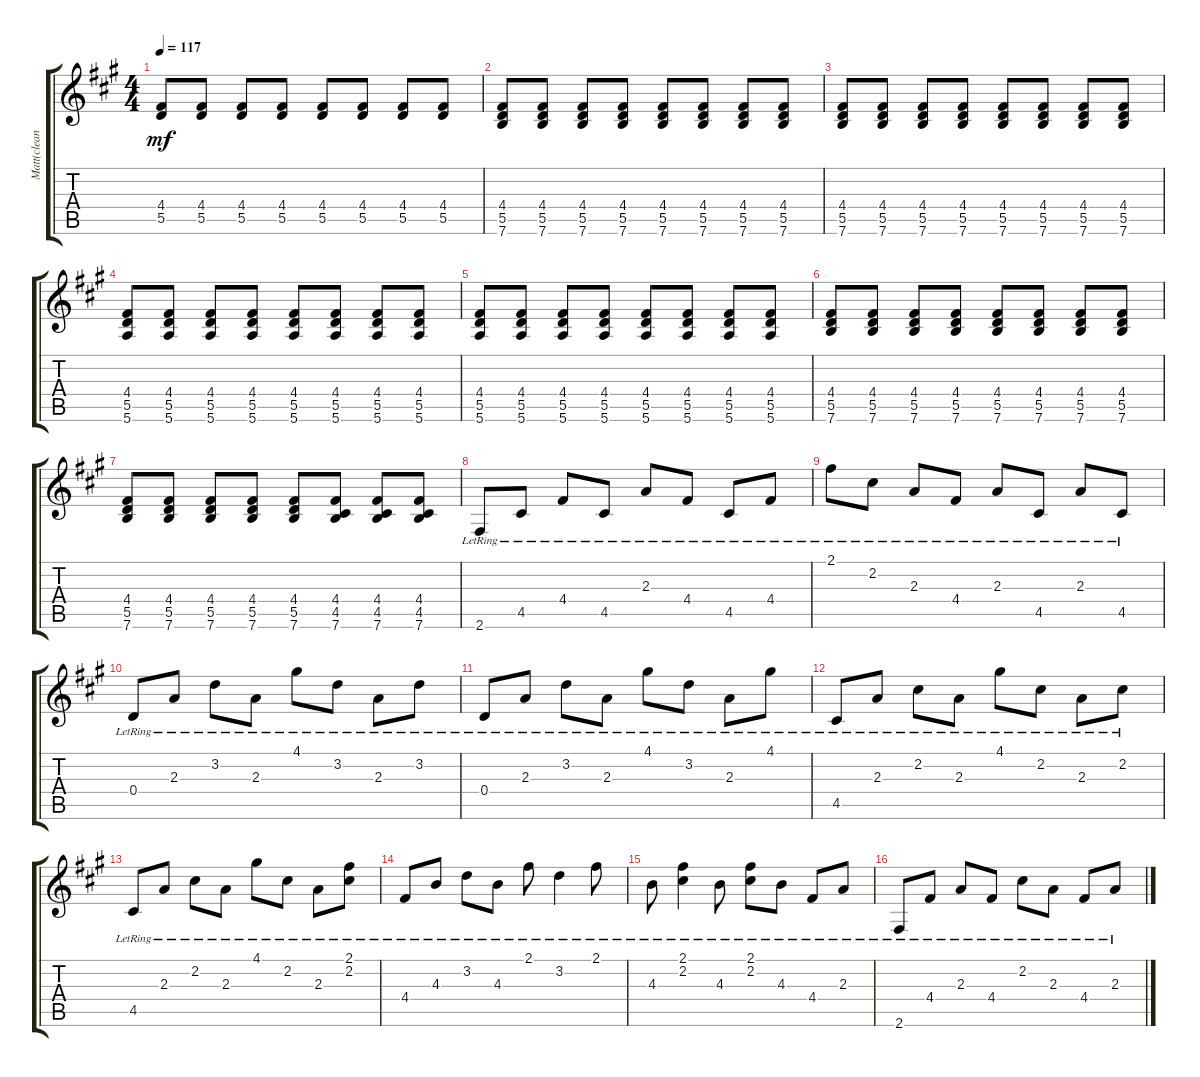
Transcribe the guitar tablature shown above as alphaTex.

\track ("Matt(clean)" "Matt(clean") {instrument electricguitarclean}
\staff {score tabs}
\tuning (E4 B3 G3 D3 A2 E2) {hide}
\ts (4 4)
\tempo 117
\clef g2
\ks a
(4.4 5.5).8{dy mf} (4.4 5.5).8 (4.4 5.5).8 (4.4 5.5).8 (4.4 5.5).8 (4.4 5.5).8 (4.4 5.5).8 (4.4 5.5).8 |
(4.4 5.5 7.6).8 (4.4 5.5 7.6).8 (4.4 5.5 7.6).8 (4.4 5.5 7.6).8 (4.4 5.5 7.6).8 (4.4 5.5 7.6).8 (4.4 5.5 7.6).8 (4.4 5.5 7.6).8 |
(4.4 5.5 7.6).8 (4.4 5.5 7.6).8 (4.4 5.5 7.6).8 (4.4 5.5 7.6).8 (4.4 5.5 7.6).8 (4.4 5.5 7.6).8 (4.4 5.5 7.6).8 (4.4 5.5 7.6).8 |
(4.4 5.5 5.6).8 (4.4 5.5 5.6).8 (4.4 5.5 5.6).8 (4.4 5.5 5.6).8 (4.4 5.5 5.6).8 (4.4 5.5 5.6).8 (4.4 5.5 5.6).8 (4.4 5.5 5.6).8 |
(4.4 5.5 5.6).8 (4.4 5.5 5.6).8 (4.4 5.5 5.6).8 (4.4 5.5 5.6).8 (4.4 5.5 5.6).8 (4.4 5.5 5.6).8 (4.4 5.5 5.6).8 (4.4 5.5 5.6).8 |
(4.4 5.5 7.6).8 (4.4 5.5 7.6).8 (4.4 5.5 7.6).8 (4.4 5.5 7.6).8 (4.4 5.5 7.6).8 (4.4 5.5 7.6).8 (4.4 5.5 7.6).8 (4.4 5.5 7.6).8 |
(4.4 5.5 7.6).8 (4.4 5.5 7.6).8 (4.4 5.5 7.6).8 (4.4 5.5 7.6).8 (4.4 5.5 7.6).8 (4.4 4.5 7.6).8 (4.4 4.5 7.6).8 (4.4 4.5 7.6).8 |
2.6{lr}.8 4.5{lr}.8 4.4{lr}.8 4.5{lr}.8 2.3{lr}.8 4.4{lr}.8 4.5{lr}.8 4.4{lr}.8 |
2.1{lr}.8 2.2{lr}.8 2.3{lr}.8 4.4{lr}.8 2.3{lr}.8 4.5{lr}.8 2.3{lr}.8 4.5{lr}.8 |
0.4{lr}.8 2.3{lr}.8 3.2{lr}.8 2.3{lr}.8 4.1{lr}.8 3.2{lr}.8 2.3{lr}.8 3.2{lr}.8 |
0.4{lr}.8 2.3{lr}.8 3.2{lr}.8 2.3{lr}.8 4.1{lr}.8 3.2{lr}.8 2.3{lr}.8 4.1{lr}.8 |
4.5{lr}.8 2.3{lr}.8 2.2{lr}.8 2.3{lr}.8 4.1{lr}.8 2.2{lr}.8 2.3{lr}.8 2.2{lr}.8 |
4.5{lr}.8 2.3{lr}.8 2.2{lr}.8 2.3{lr}.8 4.1{lr}.8 2.2{lr}.8 2.3{lr}.8 (2.1{lr} 2.2{lr}).8 |
4.4{lr}.8 4.3{lr}.8 3.2{lr}.8 4.3{lr}.8 2.1{lr}.8 3.2{lr}.4 2.1{lr}.8 |
4.3{lr}.8 (2.1{lr} 2.2{lr}).4 4.3{lr}.8 (2.1{lr} 2.2{lr}).8 4.3{lr}.8 4.4{lr}.8 2.3{lr}.8 |
2.6{lr}.8 4.4{lr}.8 2.3{lr}.8 4.4{lr}.8 2.2{lr}.8 2.3{lr}.8 4.4{lr}.8 2.3{lr}.8
